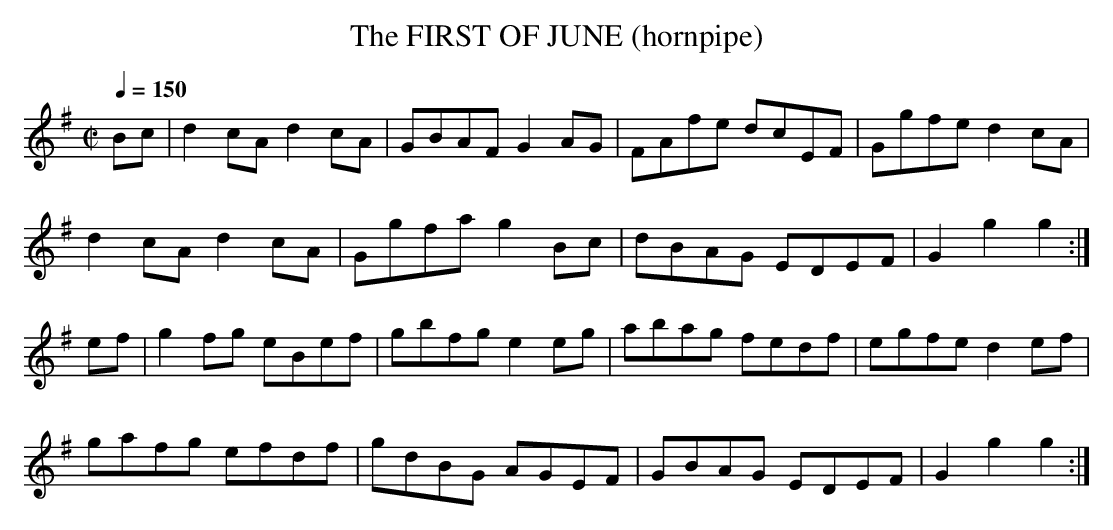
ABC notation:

X:1
T:FIRST OF JUNE (hornpipe), The
Q:1/4=150
L:1/8
M:C|
K:G
Bc|d2cA d2cA|GBAF G2AG|FAfe dcEF|Ggfe d2cA|
d2cA d2cA|Ggfa g2Bc|dBAG EDEF|G2g2g2:|
ef|g2fg eBef|gbfg e2eg|abag fedf|egfe d2ef|
gafg efdf|gdBG AGEF|GBAG EDEF|G2g2g2:|
